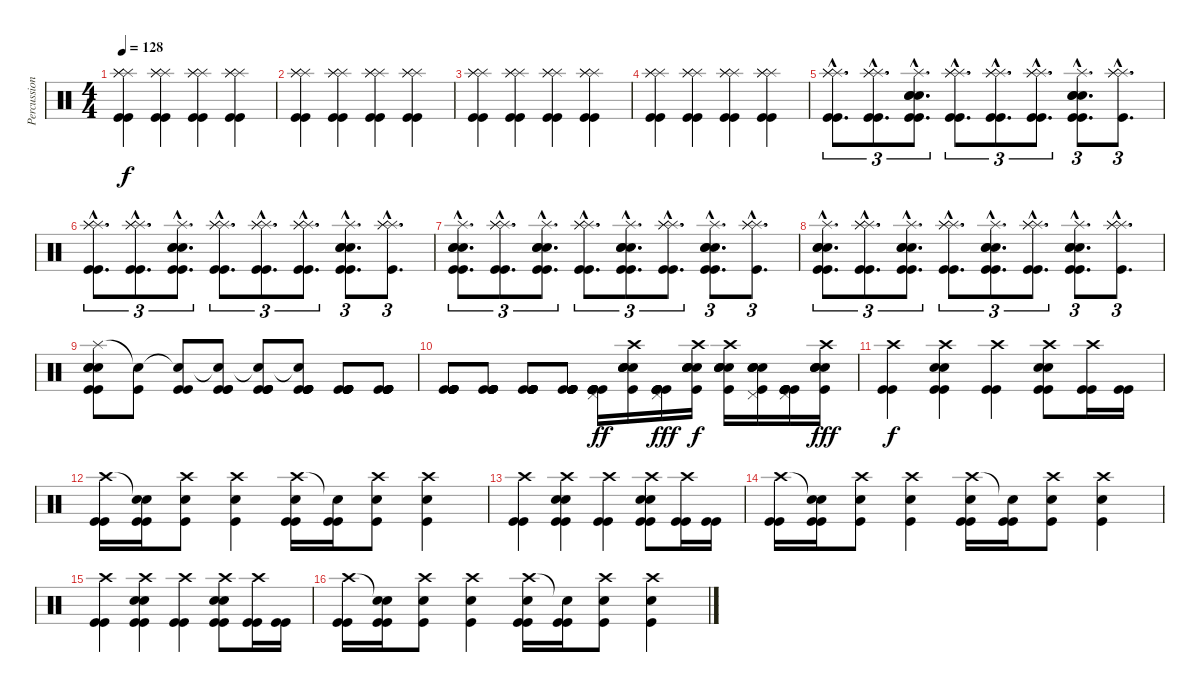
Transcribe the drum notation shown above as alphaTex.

\track ("Percussions" "Percussion") {instrument percussion}
\staff {score}
\articulation defaults
\ts (4 4)
\tempo 128
\clef neutral
\ks c
("Splash (hit)" "Splash (hit)" "Splash (hit)" "Kick (hit)" "Kick (hit)").4{dy f} ("Splash (hit)" "Splash (hit)" "Splash (hit)" "Kick (hit)" "Kick (hit)").4 ("Splash (hit)" "Splash (hit)" "Splash (hit)" "Kick (hit)" "Kick (hit)").4 ("Splash (hit)" "Splash (hit)" "Splash (hit)" "Kick (hit)" "Kick (hit)").4 |
("Splash (hit)" "Splash (hit)" "Splash (hit)" "Kick (hit)" "Kick (hit)").4 ("Splash (hit)" "Splash (hit)" "Splash (hit)" "Kick (hit)" "Kick (hit)").4 ("Splash (hit)" "Splash (hit)" "Splash (hit)" "Kick (hit)" "Kick (hit)").4 ("Splash (hit)" "Splash (hit)" "Splash (hit)" "Kick (hit)" "Kick (hit)").4 |
("Splash (hit)" "Splash (hit)" "Splash (hit)" "Kick (hit)" "Kick (hit)").4 ("Splash (hit)" "Splash (hit)" "Splash (hit)" "Kick (hit)" "Kick (hit)").4 ("Splash (hit)" "Splash (hit)" "Splash (hit)" "Kick (hit)" "Kick (hit)").4 ("Splash (hit)" "Splash (hit)" "Splash (hit)" "Kick (hit)" "Kick (hit)").4 |
("Splash (hit)" "Splash (hit)" "Splash (hit)" "Kick (hit)" "Kick (hit)").4 ("Splash (hit)" "Splash (hit)" "Splash (hit)" "Kick (hit)" "Kick (hit)").4 ("Splash (hit)" "Splash (hit)" "Splash (hit)" "Kick (hit)" "Kick (hit)").4 ("Splash (hit)" "Splash (hit)" "Splash (hit)" "Kick (hit)" "Kick (hit)").4 |
("Splash (hit)"{hac} "Splash (hit)"{hac} "Splash (hit)"{hac} "Kick (hit)"{hac} "Kick (hit)"{hac}).8{d tu (3 2)} ("Splash (hit)"{hac} "Splash (hit)"{hac} "Splash (hit)"{hac} "Kick (hit)"{hac} "Kick (hit)"{hac}).8{d tu (3 2)} ("Splash (hit)"{hac} "Snare (hit) 2"{hac} "Snare (hit) 2"{hac} "Snare (hit) 2"{hac} "Kick (hit)"{hac} "Kick (hit)"{hac}).8{d tu (3 2)} ("Splash (hit)"{hac} "Splash (hit)"{hac} "Splash (hit)"{hac} "Kick (hit)"{hac} "Kick (hit)"{hac}).8{d tu (3 2)} ("Splash (hit)"{hac} "Splash (hit)"{hac} "Splash (hit)"{hac} "Kick (hit)"{hac} "Kick (hit)"{hac}).8{d tu (3 2)} ("Splash (hit)"{hac} "Splash (hit)"{hac} "Splash (hit)"{hac} "Kick (hit)"{hac} "Kick (hit)"{hac}).8{d tu (3 2)} ("Splash (hit)"{hac} "Snare (hit) 2"{hac} "Snare (hit) 2"{hac} "Snare (hit) 2"{hac} "Kick (hit)"{hac} "Kick (hit)"{hac}).8{d tu (3 2)} ("Splash (hit)"{hac} "Splash (hit)"{hac} "Splash (hit)"{hac} "Kick (hit)"{hac}).8{d tu (3 2)} |
("Splash (hit)"{hac} "Splash (hit)"{hac} "Splash (hit)"{hac} "Kick (hit)"{hac} "Kick (hit)"{hac}).8{d tu (3 2)} ("Splash (hit)"{hac} "Splash (hit)"{hac} "Splash (hit)"{hac} "Kick (hit)"{hac} "Kick (hit)"{hac}).8{d tu (3 2)} ("Splash (hit)"{hac} "Snare (hit) 2"{hac} "Snare (hit) 2"{hac} "Snare (hit) 2"{hac} "Kick (hit)"{hac} "Kick (hit)"{hac}).8{d tu (3 2)} ("Splash (hit)"{hac} "Splash (hit)"{hac} "Splash (hit)"{hac} "Kick (hit)"{hac} "Kick (hit)"{hac}).8{d tu (3 2)} ("Splash (hit)"{hac} "Splash (hit)"{hac} "Splash (hit)"{hac} "Kick (hit)"{hac} "Kick (hit)"{hac}).8{d tu (3 2)} ("Splash (hit)"{hac} "Splash (hit)"{hac} "Splash (hit)"{hac} "Kick (hit)"{hac} "Kick (hit)"{hac}).8{d tu (3 2)} ("Splash (hit)"{hac} "Snare (hit) 2"{hac} "Snare (hit) 2"{hac} "Snare (hit) 2"{hac} "Kick (hit)"{hac} "Kick (hit)"{hac}).8{d tu (3 2)} ("Splash (hit)"{hac} "Splash (hit)"{hac} "Splash (hit)"{hac} "Kick (hit)"{hac}).8{d tu (3 2)} |
("Splash (hit)"{hac} "Snare (hit) 2"{hac} "Snare (hit) 2"{hac} "Snare (hit) 2"{hac} "Kick (hit)"{hac} "Kick (hit)"{hac}).8{d tu (3 2)} ("Splash (hit)"{hac} "Splash (hit)"{hac} "Splash (hit)"{hac} "Kick (hit)"{hac} "Kick (hit)"{hac}).8{d tu (3 2)} ("Splash (hit)"{hac} "Snare (hit) 2"{hac} "Snare (hit) 2"{hac} "Snare (hit) 2"{hac} "Kick (hit)"{hac} "Kick (hit)"{hac}).8{d tu (3 2)} ("Splash (hit)"{hac} "Splash (hit)"{hac} "Splash (hit)"{hac} "Kick (hit)"{hac} "Kick (hit)"{hac}).8{d tu (3 2)} ("Splash (hit)"{hac} "Snare (hit) 2"{hac} "Snare (hit) 2"{hac} "Snare (hit) 2"{hac} "Kick (hit)"{hac} "Kick (hit)"{hac}).8{d tu (3 2)} ("Splash (hit)"{hac} "Splash (hit)"{hac} "Splash (hit)"{hac} "Kick (hit)"{hac} "Kick (hit)"{hac}).8{d tu (3 2)} ("Splash (hit)"{hac} "Snare (hit) 2"{hac} "Snare (hit) 2"{hac} "Snare (hit) 2"{hac} "Kick (hit)"{hac} "Kick (hit)"{hac}).8{d tu (3 2)} ("Splash (hit)"{hac} "Splash (hit)"{hac} "Splash (hit)"{hac} "Kick (hit)"{hac}).8{d tu (3 2)} |
("Splash (hit)"{hac} "Snare (hit) 2"{hac} "Snare (hit) 2"{hac} "Snare (hit) 2"{hac} "Kick (hit)"{hac} "Kick (hit)"{hac}).8{d tu (3 2)} ("Splash (hit)"{hac} "Splash (hit)"{hac} "Splash (hit)"{hac} "Kick (hit)"{hac} "Kick (hit)"{hac}).8{d tu (3 2)} ("Splash (hit)"{hac} "Snare (hit) 2"{hac} "Snare (hit) 2"{hac} "Snare (hit) 2"{hac} "Kick (hit)"{hac} "Kick (hit)"{hac}).8{d tu (3 2)} ("Splash (hit)"{hac} "Splash (hit)"{hac} "Splash (hit)"{hac} "Kick (hit)"{hac} "Kick (hit)"{hac}).8{d tu (3 2)} ("Splash (hit)"{hac} "Snare (hit) 2"{hac} "Snare (hit) 2"{hac} "Snare (hit) 2"{hac} "Kick (hit)"{hac} "Kick (hit)"{hac}).8{d tu (3 2)} ("Splash (hit)"{hac} "Splash (hit)"{hac} "Splash (hit)"{hac} "Kick (hit)"{hac} "Kick (hit)"{hac}).8{d tu (3 2)} ("Splash (hit)"{hac} "Snare (hit) 2"{hac} "Snare (hit) 2"{hac} "Snare (hit) 2"{hac} "Kick (hit)"{hac} "Kick (hit)"{hac}).8{d tu (3 2)} ("Splash (hit)"{hac} "Splash (hit)"{hac} "Splash (hit)"{hac} "Kick (hit)"{hac}).8{d tu (3 2)} |
("Splash (hit)" "Snare (hit) 2" "Snare (hit) 2" "Snare (hit) 2" "Kick (hit)" "Kick (hit)").8 ("Snare (hit)"{t} "Kick (hit)").8 ("Snare (hit)"{t} "Kick (hit)" "Kick (hit)").8 ("Snare (hit)"{t} "Kick (hit)" "Kick (hit)" "Kick (hit)").8 ("Snare (hit)"{t} "Kick (hit)" "Kick (hit)" "Kick (hit)" "Kick (hit)").8 ("Snare (hit)"{t} "Kick (hit)" "Kick (hit)" "Kick (hit)" "Kick (hit)" "Kick (hit)").8 ("Kick (hit)" "Kick (hit)" "Kick (hit)" "Kick (hit)" "Kick (hit)" "Kick (hit)").8 ("Kick (hit)" "Kick (hit)" "Kick (hit)" "Kick (hit)" "Kick (hit)" "Kick (hit)").8 |
("Kick (hit)" "Kick (hit)" "Kick (hit)" "Kick (hit)" "Kick (hit)" "Kick (hit)").8 ("Kick (hit)" "Kick (hit)" "Kick (hit)" "Kick (hit)" "Kick (hit)" "Kick (hit)").8 ("Kick (hit)" "Kick (hit)" "Kick (hit)" "Kick (hit)" "Kick (hit)" "Kick (hit)").8 ("Kick (hit)" "Kick (hit)" "Kick (hit)" "Kick (hit)" "Kick (hit)" "Kick (hit)").8 ("Pedal Hi-Hat (hit)" "Kick (hit)" "Kick (hit)" "Kick (hit)" "Kick (hit)" "Kick (hit)").16{dy ff} ("Crash high (hit)" "Snare (hit) 2" "Snare (hit) 2" "Snare (hit) 2" "Snare (hit) 2" "Kick (hit)").16 ("Pedal Hi-Hat (hit)" "Kick (hit)" "Kick (hit)" "Kick (hit)" "Kick (hit)" "Kick (hit)").16{dy fff} ("Crash high (hit)" "Snare (hit) 2" "Snare (hit) 2" "Snare (hit) 2" "Snare (hit) 2" "Kick (hit)").16{dy f} ("Crash high (hit)" "Snare (hit) 2" "Snare (hit) 2" "Snare (hit) 2" "Snare (hit) 2" "Kick (hit)").16 ("Pedal Hi-Hat (hit)" "Snare (hit) 2" "Snare (hit) 2" "Snare (hit) 2" "Snare (hit) 2" "Kick (hit)").16 ("Pedal Hi-Hat (hit)" "Kick (hit)" "Kick (hit)" "Kick (hit)" "Kick (hit)" "Kick (hit)").16 ("Crash high (hit)" "Snare (hit) 2" "Snare (hit) 2" "Snare (hit) 2" "Snare (hit) 2" "Kick (hit)").16{dy fff} |
("Crash high (hit)" "Kick (hit)" "Kick (hit)").4{dy f} ("Crash high (hit)" "Snare (hit) 2" "Snare (hit) 2" "Kick (hit)" "Kick (hit)").4 ("Crash high (hit)" "Kick (hit)" "Kick (hit)").4 ("Crash high (hit)" "Snare (hit) 2" "Snare (hit) 2" "Kick (hit)" "Kick (hit)").8 ("Crash high (hit)" "Kick (hit)" "Kick (hit)").16 ("Kick (hit)" "Kick (hit)").16 |
("Crash high (hit)" "Kick (hit)" "Kick (hit)").16 ("Snare (hit)"{t} "Snare (hit) 2" "Kick (hit)" "Kick (hit)").16 ("Crash high (hit)" "Snare (hit) 2" "Kick (hit)").8 ("Crash high (hit)" "Snare (hit) 2" "Kick (hit)").4 ("Crash high (hit)" "Snare (hit) 2" "Kick (hit)" "Kick (hit)").16 ("Snare (hit)"{t} "Kick (hit)" "Kick (hit)").16 ("Crash high (hit)" "Snare (hit) 2" "Kick (hit)").8 ("Crash high (hit)" "Snare (hit) 2" "Kick (hit)").4 |
("Crash high (hit)" "Kick (hit)" "Kick (hit)").4 ("Crash high (hit)" "Snare (hit) 2" "Snare (hit) 2" "Kick (hit)" "Kick (hit)").4 ("Crash high (hit)" "Kick (hit)" "Kick (hit)").4 ("Crash high (hit)" "Snare (hit) 2" "Snare (hit) 2" "Kick (hit)" "Kick (hit)").8 ("Crash high (hit)" "Kick (hit)" "Kick (hit)").16 ("Kick (hit)" "Kick (hit)").16 |
("Crash high (hit)" "Kick (hit)" "Kick (hit)").16 ("Snare (hit)"{t} "Snare (hit) 2" "Kick (hit)" "Kick (hit)").16 ("Crash high (hit)" "Snare (hit) 2" "Kick (hit)").8 ("Crash high (hit)" "Snare (hit) 2" "Kick (hit)").4 ("Crash high (hit)" "Snare (hit) 2" "Kick (hit)" "Kick (hit)").16 ("Snare (hit)"{t} "Kick (hit)" "Kick (hit)").16 ("Crash high (hit)" "Snare (hit) 2" "Kick (hit)").8 ("Crash high (hit)" "Snare (hit) 2" "Kick (hit)").4 |
("Crash high (hit)" "Kick (hit)" "Kick (hit)").4 ("Crash high (hit)" "Snare (hit) 2" "Snare (hit) 2" "Kick (hit)" "Kick (hit)").4 ("Crash high (hit)" "Kick (hit)" "Kick (hit)").4 ("Crash high (hit)" "Snare (hit) 2" "Snare (hit) 2" "Kick (hit)" "Kick (hit)").8 ("Crash high (hit)" "Kick (hit)" "Kick (hit)").16 ("Kick (hit)" "Kick (hit)").16 |
("Crash high (hit)" "Kick (hit)" "Kick (hit)").16 ("Snare (hit)"{t} "Snare (hit) 2" "Kick (hit)" "Kick (hit)").16 ("Crash high (hit)" "Snare (hit) 2" "Kick (hit)").8 ("Crash high (hit)" "Snare (hit) 2" "Kick (hit)").4 ("Crash high (hit)" "Snare (hit) 2" "Kick (hit)" "Kick (hit)").16 ("Snare (hit)"{t} "Kick (hit)" "Kick (hit)").16 ("Crash high (hit)" "Snare (hit) 2" "Kick (hit)").8 ("Crash high (hit)" "Snare (hit) 2" "Kick (hit)").4
